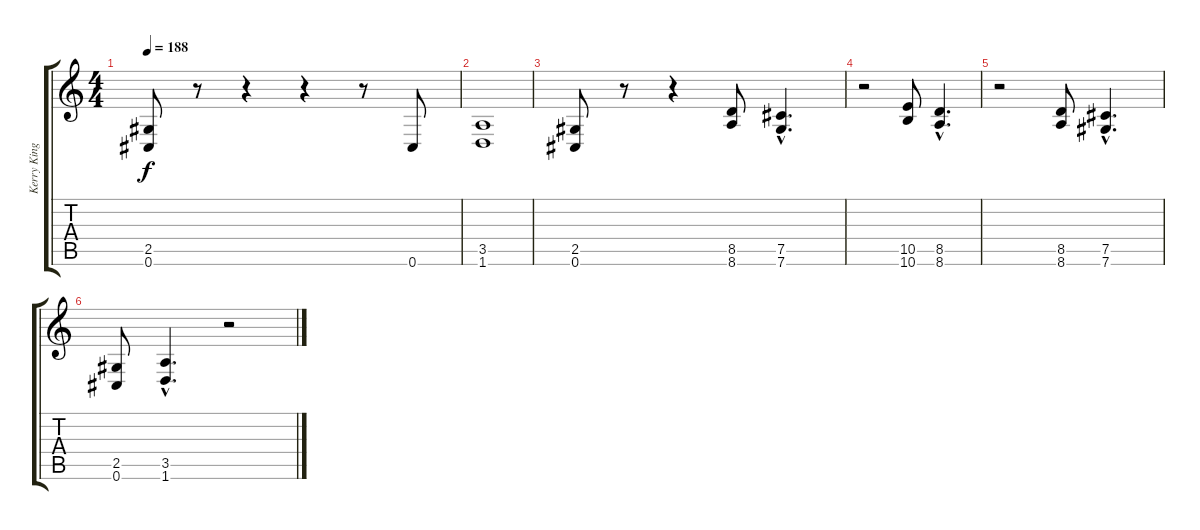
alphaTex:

\track ("Kerry King" "Kerry King") {instrument distortionguitar}
\staff {score tabs}
\tuning (Db4 Ab3 E3 B2 Gb2 Db2) {hide}
\ts (4 4)
\tempo 188
\clef g2
\ks c
(2.5 0.6).8{dy f} r.8 r.4 r.4 r.8 0.6.8 |
(3.5 1.6).1 |
(2.5 0.6).8 r.8 r.4 (8.5 8.6).8 (7.5{hac} 7.6{hac}).4{d} |
r.2 (10.5 10.6).8 (8.5{hac} 8.6{hac}).4{d} |
r.2 (8.5 8.6).8 (7.5{hac} 7.6{hac}).4{d} |
(2.5 0.6).8 (3.5{hac} 1.6{hac}).4{d} r.2
